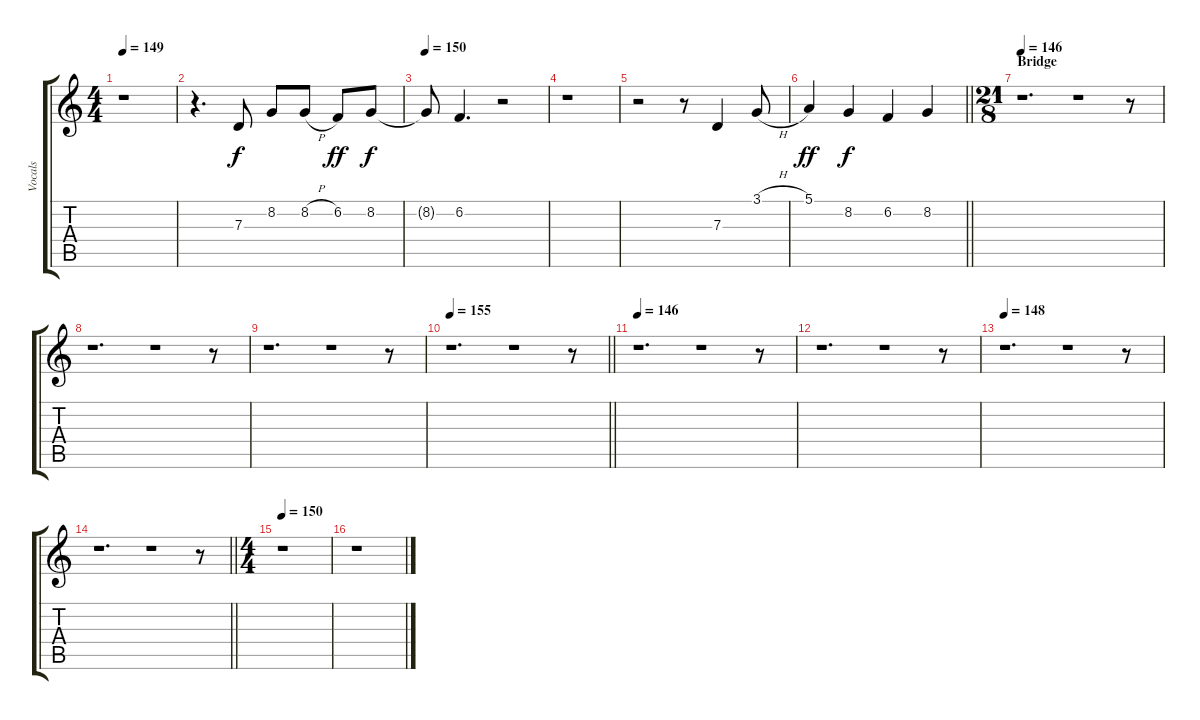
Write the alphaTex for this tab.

\track ("Vocals" "Vocals") {instrument clarinet}
\staff {score tabs}
\tuning (E4 B3 G3 D3 A2 D2) {hide}
\ts (4 4)
\tempo 149
\clef g2
\ks c
r.1{dy f} |
r.4{d} 7.3.8 8.2.8 8.2{h}.8 6.2.8{dy ff} 8.2.8{dy f} |
\tempo 150
8.2{t}.8 6.2.4{d} r.2 |
r.1 |
r.2 r.8 7.3.4 3.1{h}.8 |
\barLineRight lightlight
5.1.4{dy ff} 8.2.4{dy f} 6.2.4 8.2.4 |
\ts (21 8)
\section ("" "Bridge")
\tempo 146
r.1{d} r.1 r.8 |
r.1{d} r.1 r.8 |
r.1{d} r.1 r.8 |
\tempo 155
\barLineRight lightlight
r.1{d} r.1 r.8 |
\section ("" "")
\tempo 146
r.1{d} r.1 r.8 |
r.1{d} r.1 r.8 |
\tempo 148
r.1{d} r.1 r.8 |
\barLineRight lightlight
r.1{d} r.1 r.8 |
\ts (4 4)
\section ("" "")
\tempo 150
r.1 |
r.1
